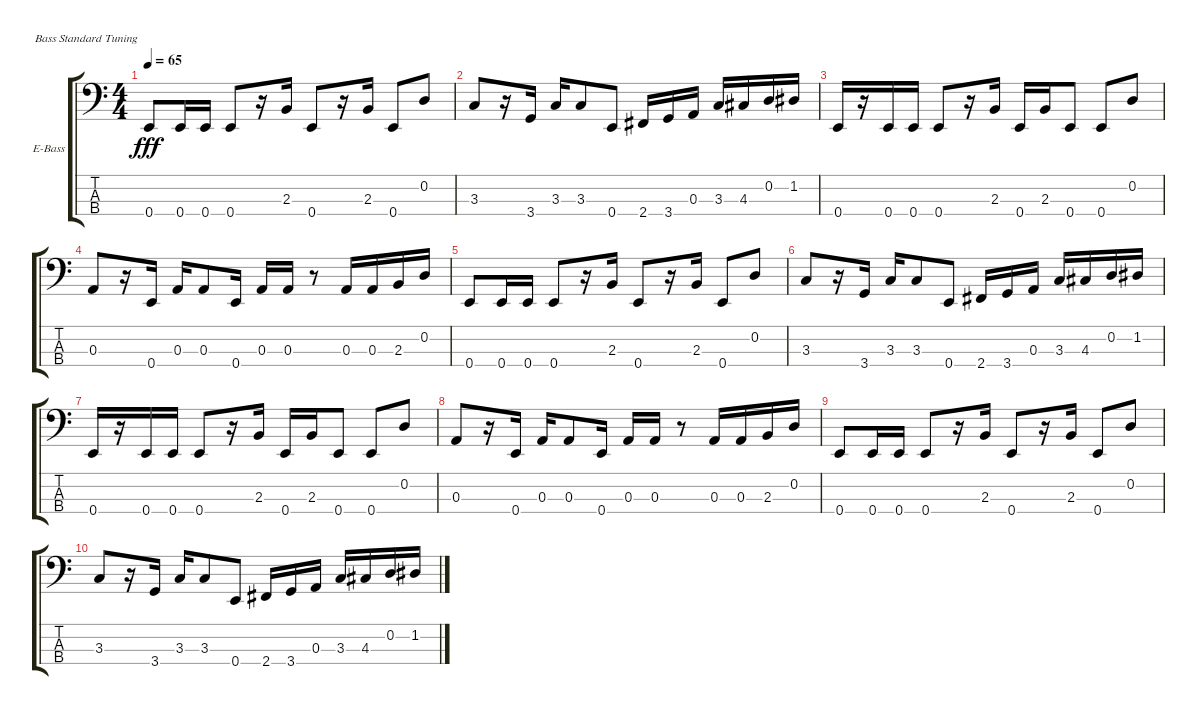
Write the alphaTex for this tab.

\bracketExtendMode groupsimilarinstruments
\firstSystemTrackNameOrientation horizontal
\otherSystemsTrackNameOrientation horizontal
\track ("Electric Bass" "E-Bass") {instrument electricbassfinger}
\staff {score tabs}
\tuning (G2 D2 A1 E1)
\ts (4 4)
\tempo 65
\clef f4
\scale
0.333333
\ks c
0.4.8{dy fff} 0.4.16 0.4.16 0.4.8 r.16 2.3.16 0.4.8 r.16 2.3.16 0.4.8 0.2.8 |
\scale
0.333333 3.3.8 r.16 3.4.16 3.3.16 3.3.8 0.4.8 2.4.16 3.4.16 0.3.16 3.3.16 4.3.16 0.2.16 1.2.16 |
\scale
0.333333 0.4.16 r.16 0.4.16 0.4.16 0.4.8 r.16 2.3.16 0.4.16 2.3.16 0.4.8 0.4.8 0.2.8 |
\scale
0.333333 0.3.8 r.16 0.4.16 0.3.16 0.3.8 0.4.16 0.3.16 0.3.16 r.8 0.3.16 0.3.16 2.3.16 0.2.16 |
\scale
0.333333 0.4.8 0.4.16 0.4.16 0.4.8 r.16 2.3.16 0.4.8 r.16 2.3.16 0.4.8 0.2.8 |
\scale
0.333333 3.3.8 r.16 3.4.16 3.3.16 3.3.8 0.4.8 2.4.16 3.4.16 0.3.16 3.3.16 4.3.16 0.2.16 1.2.16 |
\scale
0.333333 0.4.16 r.16 0.4.16 0.4.16 0.4.8 r.16 2.3.16 0.4.16 2.3.16 0.4.8 0.4.8 0.2.8 |
\scale
0.333333 0.3.8 r.16 0.4.16 0.3.16 0.3.8 0.4.16 0.3.16 0.3.16 r.8 0.3.16 0.3.16 2.3.16 0.2.16 |
\scale
0.333333 0.4.8 0.4.16 0.4.16 0.4.8 r.16 2.3.16 0.4.8 r.16 2.3.16 0.4.8 0.2.8 |
3.3.8 r.16 3.4.16 3.3.16 3.3.8 0.4.8 2.4.16 3.4.16 0.3.16 3.3.16 4.3.16 0.2.16 1.2.16
